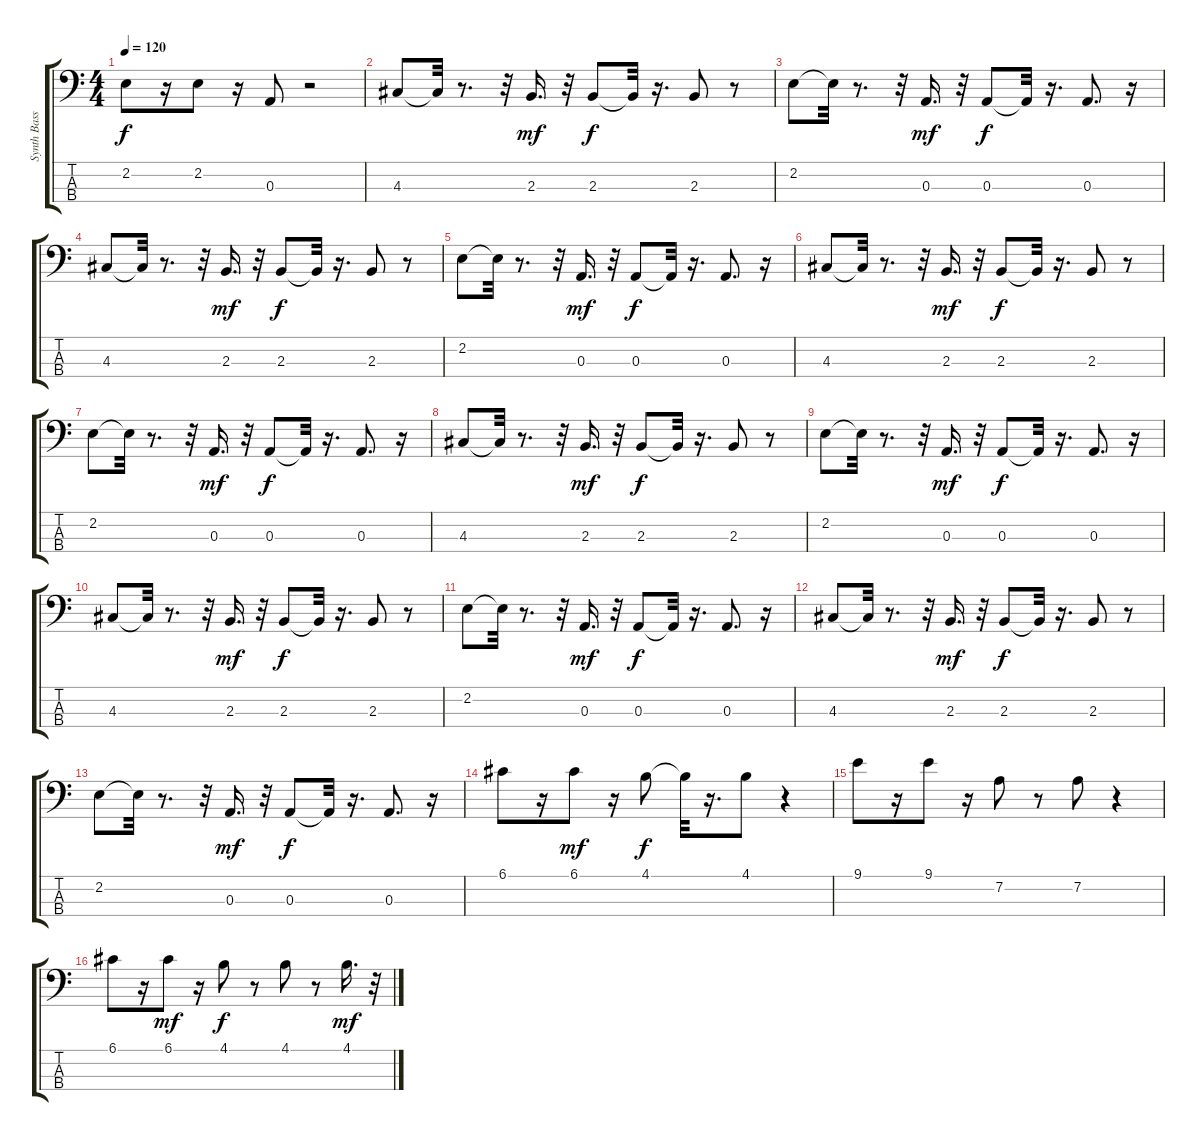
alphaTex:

\track ("Synth Bass" "Synth Bass") {instrument electricbassfinger}
\staff {score tabs}
\tuning (G2 D2 A1 E1) {hide}
\ts (4 4)
\tempo 120
\clef f4
\ks c
2.2.8{dy f} r.16 2.2.8 r.16 0.3.8 r.2 |
4.3.8 4.3{t}.32 r.8{d} r.32 2.3.16{d dy mf} r.32 2.3.8{dy f} 2.3{t}.32 r.16{d} 2.3.8 r.8 |
2.2.8 2.2{t}.32 r.8{d} r.32 0.3.16{d dy mf} r.32 0.3.8{dy f} 0.3{t}.32 r.16{d} 0.3.8{d} r.16 |
4.3.8 4.3{t}.32 r.8{d} r.32 2.3.16{d dy mf} r.32 2.3.8{dy f} 2.3{t}.32 r.16{d} 2.3.8 r.8 |
2.2.8 2.2{t}.32 r.8{d} r.32 0.3.16{d dy mf} r.32 0.3.8{dy f} 0.3{t}.32 r.16{d} 0.3.8{d} r.16 |
4.3.8 4.3{t}.32 r.8{d} r.32 2.3.16{d dy mf} r.32 2.3.8{dy f} 2.3{t}.32 r.16{d} 2.3.8 r.8 |
2.2.8 2.2{t}.32 r.8{d} r.32 0.3.16{d dy mf} r.32 0.3.8{dy f} 0.3{t}.32 r.16{d} 0.3.8{d} r.16 |
4.3.8 4.3{t}.32 r.8{d} r.32 2.3.16{d dy mf} r.32 2.3.8{dy f} 2.3{t}.32 r.16{d} 2.3.8 r.8 |
2.2.8 2.2{t}.32 r.8{d} r.32 0.3.16{d dy mf} r.32 0.3.8{dy f} 0.3{t}.32 r.16{d} 0.3.8{d} r.16 |
4.3.8 4.3{t}.32 r.8{d} r.32 2.3.16{d dy mf} r.32 2.3.8{dy f} 2.3{t}.32 r.16{d} 2.3.8 r.8 |
2.2.8 2.2{t}.32 r.8{d} r.32 0.3.16{d dy mf} r.32 0.3.8{dy f} 0.3{t}.32 r.16{d} 0.3.8{d} r.16 |
4.3.8 4.3{t}.32 r.8{d} r.32 2.3.16{d dy mf} r.32 2.3.8{dy f} 2.3{t}.32 r.16{d} 2.3.8 r.8 |
2.2.8 2.2{t}.32 r.8{d} r.32 0.3.16{d dy mf} r.32 0.3.8{dy f} 0.3{t}.32 r.16{d} 0.3.8{d} r.16 |
6.1.8 r.16 6.1.8{dy mf} r.16 4.1.8{dy f} 4.1{t}.32 r.16{d} 4.1.8 r.4 |
9.1.8 r.16 9.1.8 r.16 7.2.8 r.8 7.2.8 r.4 |
6.1.8 r.16 6.1.8{dy mf} r.16 4.1.8{dy f} r.8 4.1.8 r.8 4.1.16{d dy mf} r.32
